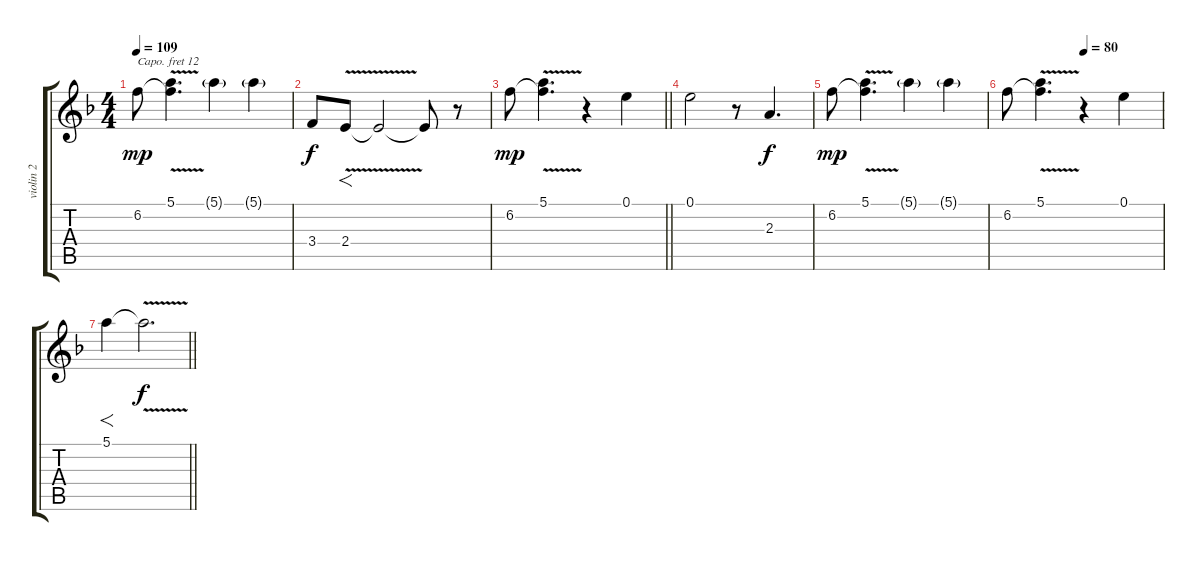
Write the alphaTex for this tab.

\track ("violin 2" "violin 2") {instrument violin}
\staff {score tabs}
\capo 12
\tuning (E4 B3 G3 D3 A2 E2) {hide}
\ts (4 4)
\tempo 109
\clef g2
\ks f
6.2.8{dy mp} (5.1{v} 6.2{t}).4{d} 5.1{g}.4 5.1{g}.4 |
3.4.8{dy f} 2.4{v}.8{f} 2.4{t}.2 2.4{t}.8 r.8 |
\barLineRight lightlight
6.2.8{dy mp} (5.1{v} 6.2{t}).4{d} r.4 0.1.4 |
0.1.2 r.8 2.3.4{d dy f} |
6.2.8{dy mp} (5.1{v} 6.2{t}).4{d} 5.1{g}.4 5.1{g}.4 |
\tempo (80 0.5)
6.2.8 (5.1{v} 6.2{t}).4{d} r.4 0.1.4 |
\barLineRight lightlight
5.1.4{f} 5.1{v t}.2{d dy f}
